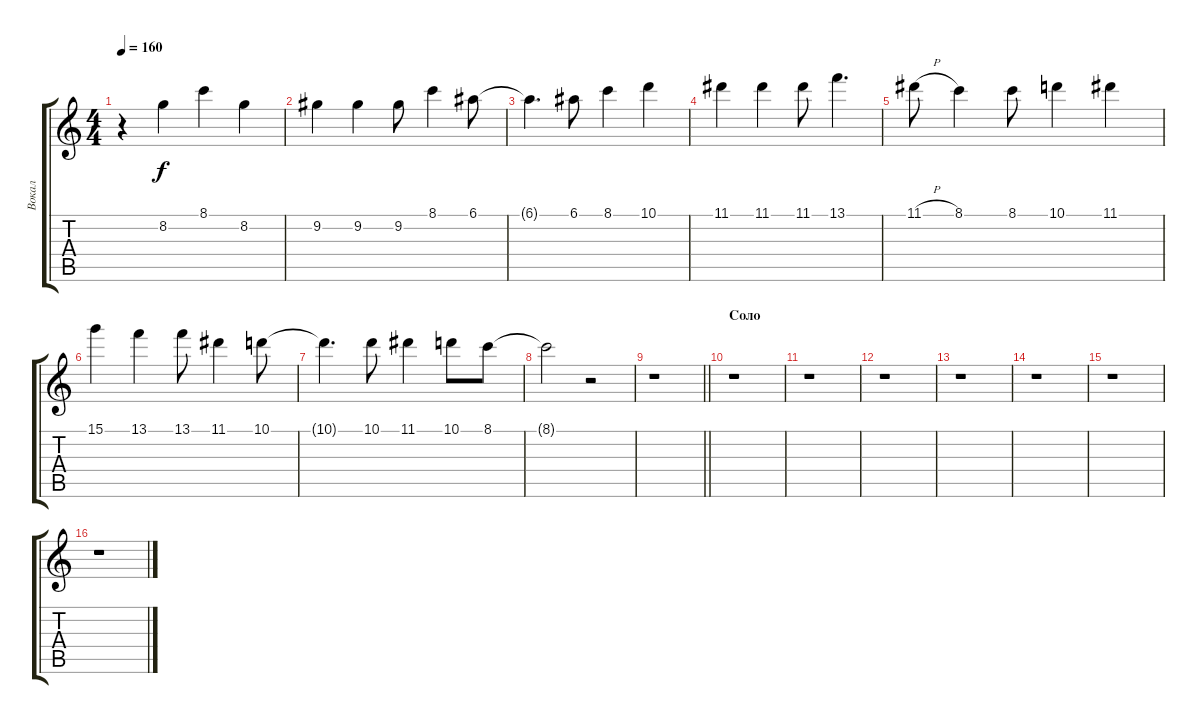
\track ("Вокал" "Вокал") {instrument overdrivenguitar}
\staff {score tabs}
\tuning (E4 B3 G3 D3 A2 E2) {hide}
\ts (4 4)
\tempo 160
\clef g2
\ks c
r.4{dy f} 8.2.4 8.1.4 8.2.4 |
9.2.4 9.2.4 9.2.8 8.1.4 6.1.8 |
6.1{t}.4{d} 6.1.8 8.1.4 10.1.4 |
11.1.4 11.1.4 11.1.8 13.1.4{d} |
11.1{h}.8 8.1.4 8.1.8 10.1.4 11.1.4 |
15.1.4 13.1.4 13.1.8 11.1.4 10.1.8 |
10.1{t}.4{d} 10.1.8 11.1.4 10.1.8 8.1.8 |
8.1{t}.2 r.2 |
\barLineRight lightlight
r.1 |
\section ("" "Соло")
r.1 |
r.1 |
r.1 |
r.1 |
r.1 |
r.1 |
r.1
